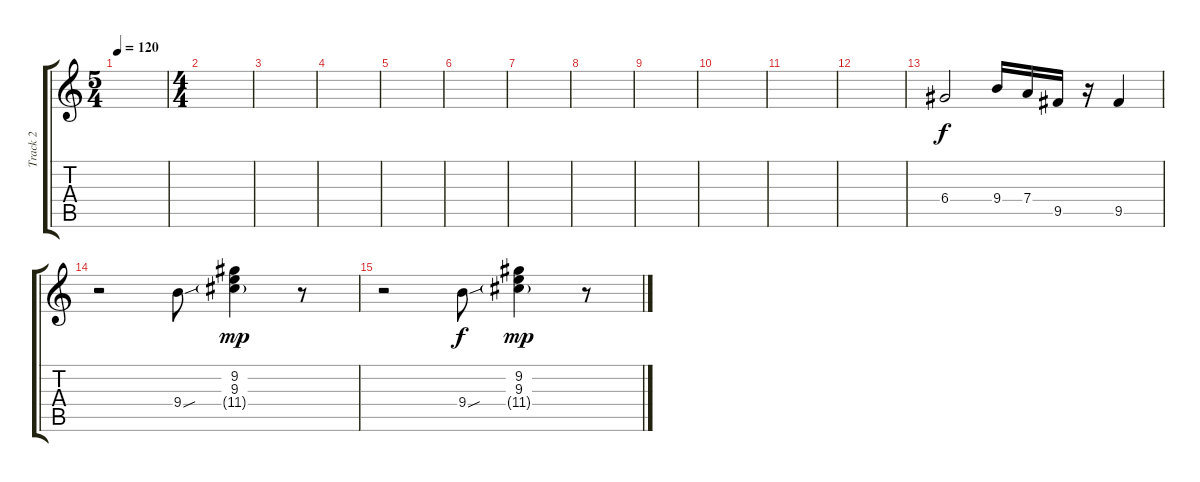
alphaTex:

\track ("Track 2" "Track 2") {instrument overdrivenguitar}
\staff {score tabs}
\tuning (E4 B3 G3 D3 A2 E2) {hide}
\ts (5 4)
\tempo 120
\clef g2
\ks c
|
\ts (4 4)
|
|
|
|
|
|
|
|
|
|
|
6.4.2 9.4.16{instrument overdrivenguitar} 7.4.16 9.5.16 r.16 9.5.4 |
r.2 9.4{sou}.8 (9.2 9.3 11.4{g}).4{dy mp} r.8 |
r.2 9.4{sou}.8{dy f} (9.2 9.3 11.4{g}).4{dy mp} r.8
